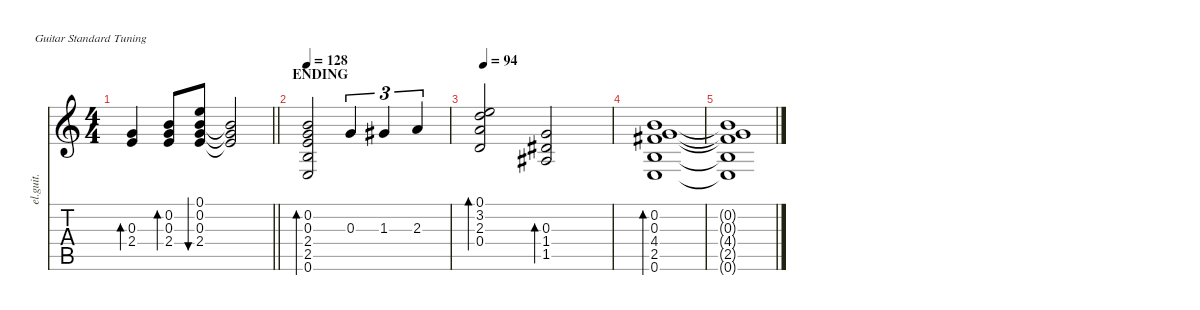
\defaultSystemsLayout 4
\hideDynamics
\bracketExtendMode nobrackets
\otherSystemsTrackNameOrientation horizontal
\track ("Gtr.2" "el.guit.") {defaultSystemsLayout 8 instrument electricguitarclean}
\staff {score tabs}
\tuning (E4 B3 G3 D3 A2 E2)
\ts (4 4)
\tempo (128 hide)
\clef g2
\barLineRight lightlight
\ks c
(0.3 2.4).4{bd 120 dy mp beam Up} (0.2 0.3 2.4).8{bd 30 beam Up} (0.1 0.2 0.3 2.4).8{bu 30 dy ff beam Up} (0.2{t} 0.3{t} 2.4{t}).2{dy f beam Up} |
\section ("" "ENDING")
\tempo 128
(0.2 0.3 2.4 2.5 0.6).2{bd 60 beam Up} 0.3.4{tu (3 2) dy mf beam Up} 1.3{acc #}.4{tu (3 2) dy f beam Up} 2.3.4{tu (3 2) dy fff beam Up} |
\tempo 94
(0.1 3.2 2.3 0.4).2{bd 120 dy f beam Up} (0.3 1.4{acc #} 1.5{acc #}).2{bd 60 dy ff beam Up} |
(0.2 0.3 4.4{acc #} 2.5 0.6).1{bd 120 dy mf beam Up} |
(0.2{t} 0.3{t} 4.4{t acc #} 2.5{t} 0.6{t}).1{dy f beam Up}
